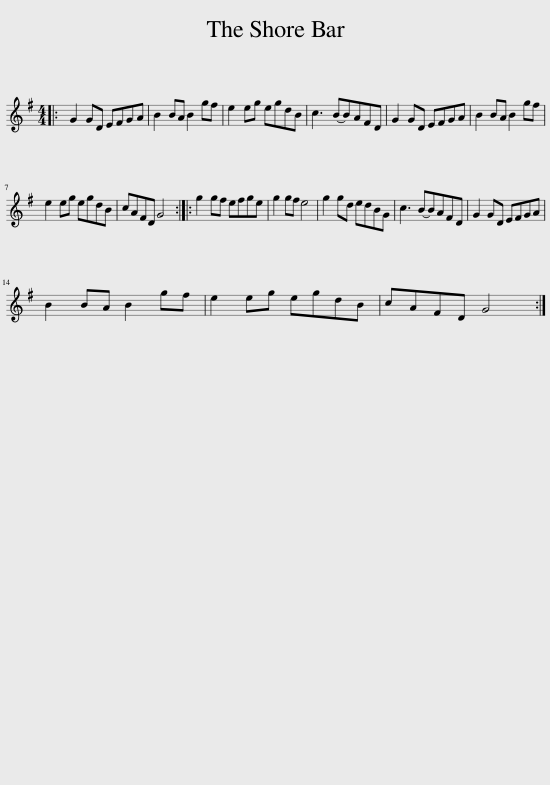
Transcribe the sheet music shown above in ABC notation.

X:1
L:1/8
M:4/4
I:linebreak $
K:G
V:1 treble
V:1
|: G2 GD EFGA | B2 BA B2 gf | e2 eg egdB | c3 B-BAFD | G2 GD EFGA | %5
 B2 BA B2 gf |$ e2 eg egdB | cAFD G4 :: g2 gf efge | g2 gf e4 | %10
 g2 gd edBG | c3 B-BAFD | G2 GD EFGA |$ B2 BA B2 gf | e2 eg egdB | %15
 cAFD G4 :| %16
